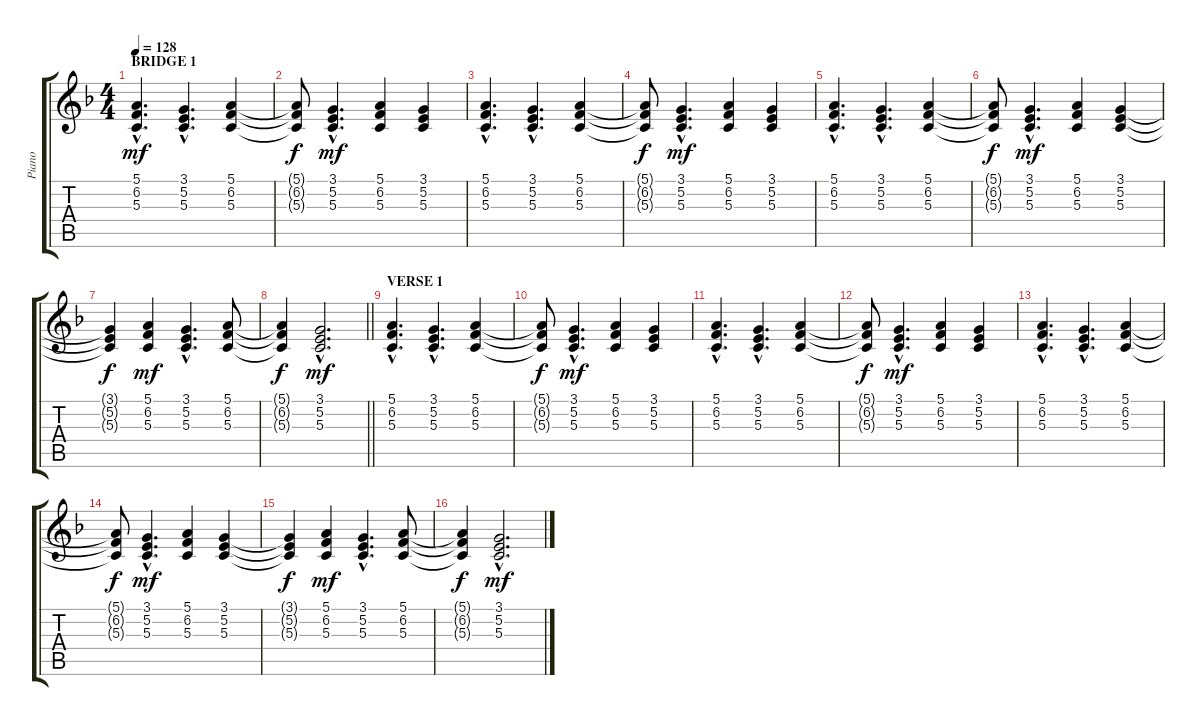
\track ("Piano" "Piano") {instrument acousticgrandpiano}
\staff {score tabs}
\tuning (E4 B3 G3 D3 A2 E2) {hide}
\ts (4 4)
\section ("" "BRIDGE 1")
\tempo 128
\clef g2
\ks f
(5.1{hac} 6.2{hac} 5.3{hac}).4{d dy mf} (3.1{hac} 5.2{hac} 5.3{hac}).4{d} (5.1 6.2 5.3).4 |
(5.1{t} 6.2{t} 5.3{t}).8{dy f} (3.1{hac} 5.2{hac} 5.3{hac}).4{d dy mf} (5.1 6.2 5.3).4 (3.1 5.2 5.3).4 |
(5.1{hac} 6.2{hac} 5.3{hac}).4{d} (3.1{hac} 5.2{hac} 5.3{hac}).4{d} (5.1 6.2 5.3).4 |
(5.1{t} 6.2{t} 5.3{t}).8{dy f} (3.1{hac} 5.2{hac} 5.3{hac}).4{d dy mf} (5.1 6.2 5.3).4 (3.1 5.2 5.3).4 |
(5.1{hac} 6.2{hac} 5.3{hac}).4{d} (3.1{hac} 5.2{hac} 5.3{hac}).4{d} (5.1 6.2 5.3).4 |
(5.1{t} 6.2{t} 5.3{t}).8{dy f} (3.1{hac} 5.2{hac} 5.3{hac}).4{d dy mf} (5.1 6.2 5.3).4 (3.1 5.2 5.3).4 |
(3.1{t} 5.2{t} 5.3{t}).4{dy f} (5.1 6.2 5.3).4{dy mf} (3.1{hac} 5.2{hac} 5.3{hac}).4{d} (5.1 6.2 5.3).8 |
\barLineRight lightlight
(5.1{t} 6.2{t} 5.3{t}).4{dy f} (3.1{hac} 5.2{hac} 5.3{hac}).2{d dy mf} |
\section ("" "VERSE 1")
(5.1{hac} 6.2{hac} 5.3{hac}).4{d} (3.1{hac} 5.2{hac} 5.3{hac}).4{d} (5.1 6.2 5.3).4 |
(5.1{t} 6.2{t} 5.3{t}).8{dy f} (3.1{hac} 5.2{hac} 5.3{hac}).4{d dy mf} (5.1 6.2 5.3).4 (3.1 5.2 5.3).4 |
(5.1{hac} 6.2{hac} 5.3{hac}).4{d} (3.1{hac} 5.2{hac} 5.3{hac}).4{d} (5.1 6.2 5.3).4 |
(5.1{t} 6.2{t} 5.3{t}).8{dy f} (3.1{hac} 5.2{hac} 5.3{hac}).4{d dy mf} (5.1 6.2 5.3).4 (3.1 5.2 5.3).4 |
(5.1{hac} 6.2{hac} 5.3{hac}).4{d} (3.1{hac} 5.2{hac} 5.3{hac}).4{d} (5.1 6.2 5.3).4 |
(5.1{t} 6.2{t} 5.3{t}).8{dy f} (3.1{hac} 5.2{hac} 5.3{hac}).4{d dy mf} (5.1 6.2 5.3).4 (3.1 5.2 5.3).4 |
(3.1{t} 5.2{t} 5.3{t}).4{dy f} (5.1 6.2 5.3).4{dy mf} (3.1{hac} 5.2{hac} 5.3{hac}).4{d} (5.1 6.2 5.3).8 |
(5.1{t} 6.2{t} 5.3{t}).4{dy f} (3.1{hac} 5.2{hac} 5.3{hac}).2{d dy mf}
